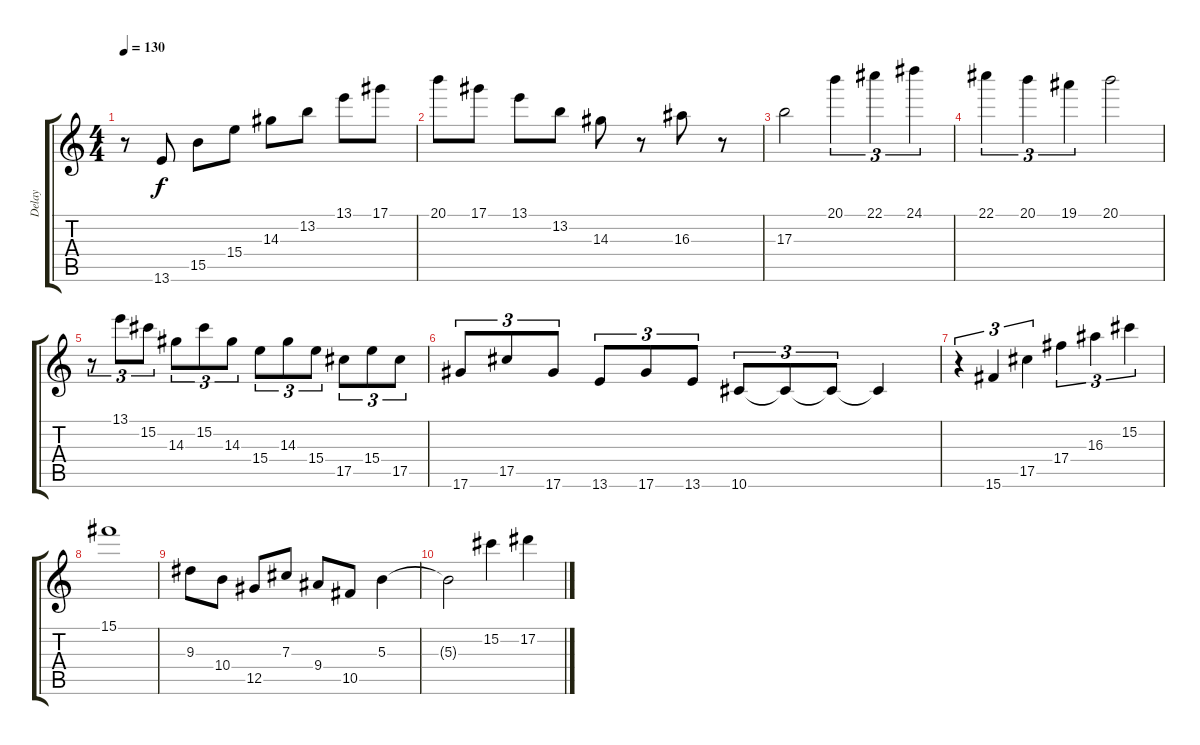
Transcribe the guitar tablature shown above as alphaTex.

\track ("Delay" "Delay") {instrument overdrivenguitar}
\staff {score tabs}
\tuning (Eb4 Bb3 Gb3 Db3 Ab2 Eb2) {hide}
\ts (4 4)
\tempo 130
\clef g2
\ks c
r.8{dy f} 13.6.8 15.5.8 15.4.8 14.3.8 13.2.8 13.1.8 17.1.8 |
20.1.8 17.1.8 13.1.8 13.2.8 14.3.8 r.8 16.3.8 r.8 |
17.3.2 20.1.4{tu (3 2)} 22.1.4{tu (3 2)} 24.1.4{tu (3 2)} |
22.1.4{tu (3 2)} 20.1.4{tu (3 2)} 19.1.4{tu (3 2)} 20.1.2 |
r.8{tu (3 2)} 13.1.8{tu (3 2)} 15.2.8{tu (3 2)} 14.3.8{tu (3 2)} 15.2.8{tu (3 2)} 14.3.8{tu (3 2)} 15.4.8{tu (3 2)} 14.3.8{tu (3 2)} 15.4.8{tu (3 2)} 17.5.8{tu (3 2)} 15.4.8{tu (3 2)} 17.5.8{tu (3 2)} |
17.6.8{tu (3 2)} 17.5.8{tu (3 2)} 17.6.8{tu (3 2)} 13.6.8{tu (3 2)} 17.6.8{tu (3 2)} 13.6.8{tu (3 2)} 10.6.8{tu (3 2)} 10.6{t}.8{tu (3 2)} 10.6{t}.8{tu (3 2)} 10.6{t}.4 |
r.4{tu (3 2)} 15.6.4{tu (3 2)} 17.5.4{tu (3 2)} 17.4.4{tu (3 2)} 16.3.4{tu (3 2)} 15.2.4{tu (3 2)} |
15.1.1 |
9.3.8 10.4.8 12.5.8 7.3.8 9.4.8 10.5.8 5.3.4 |
5.3{t}.2 15.2.4 17.2.4
